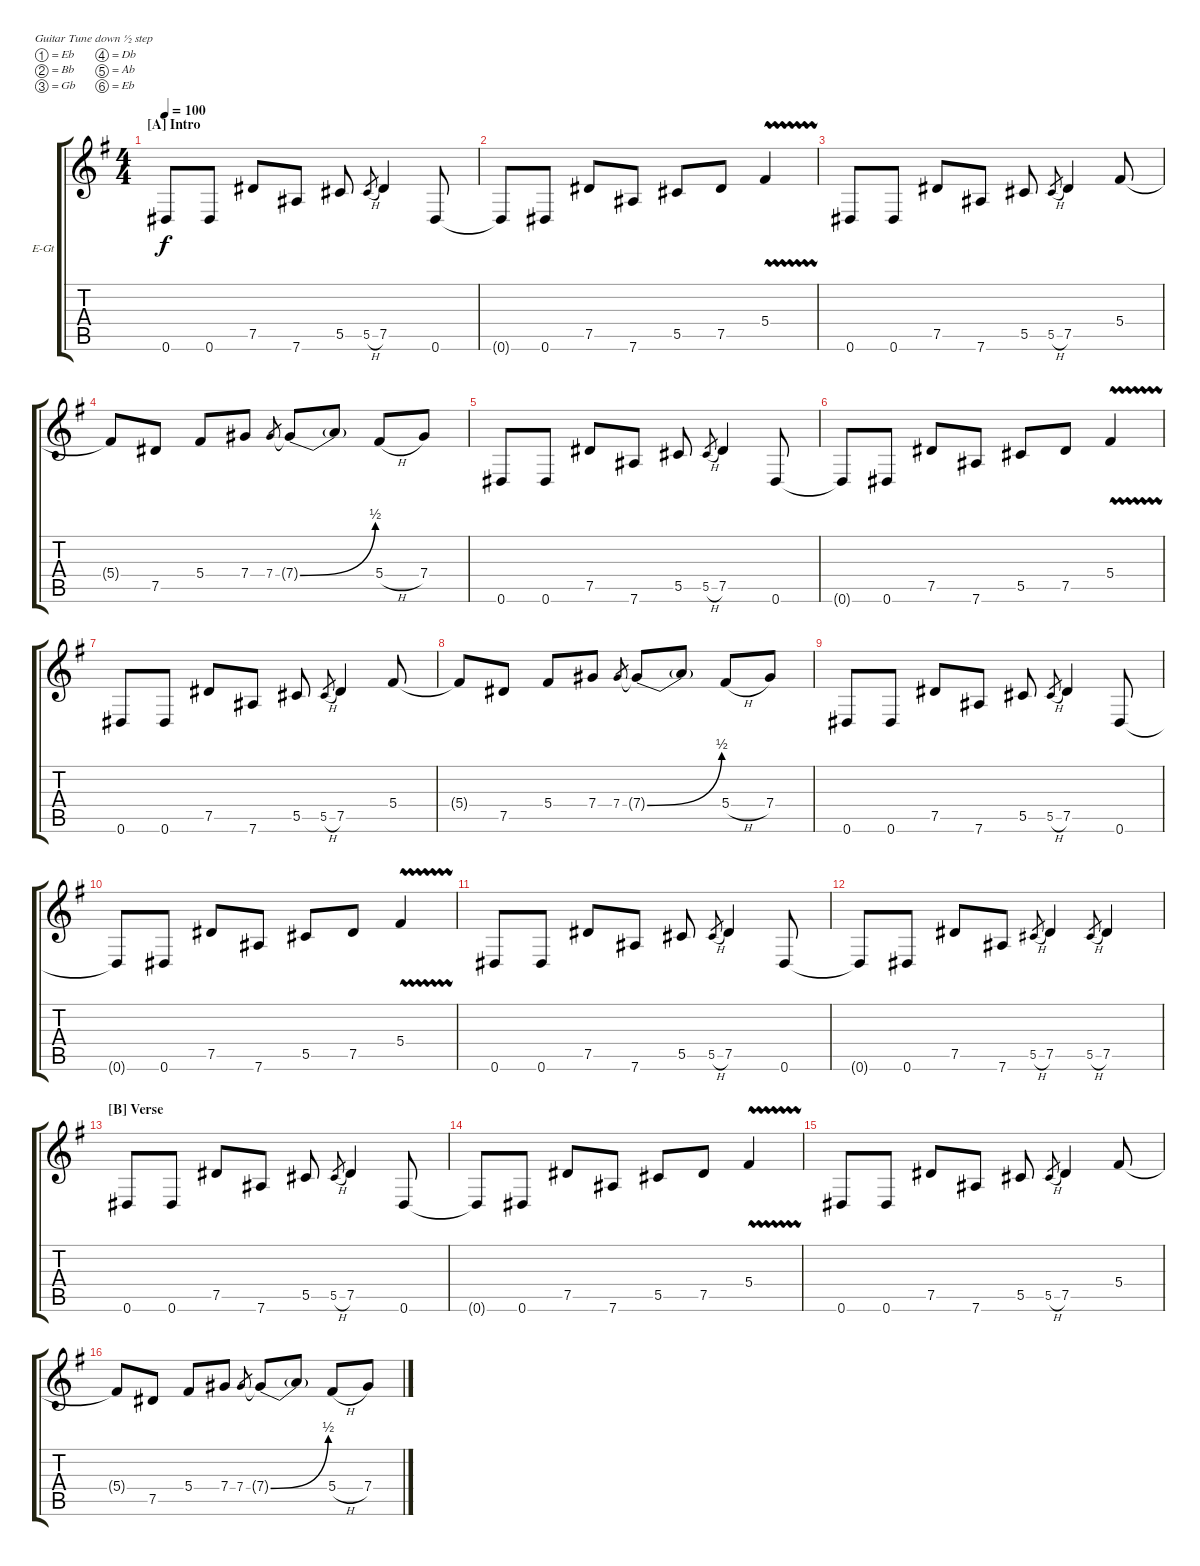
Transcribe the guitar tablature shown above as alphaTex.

\bracketExtendMode groupsimilarinstruments
\firstSystemTrackNameOrientation horizontal
\otherSystemsTrackNameOrientation horizontal
\track ("Gt 1" "E-Gt") {instrument distortionguitar}
\staff {score tabs}
\tuning (Eb4 Bb3 Gb3 Db3 Ab2 Eb2)
\ts (4 4)
\section ("A" "Intro")
\tempo 100
\clef g2
\scale
1.06936
\ks g
0.6.8{dy f instrument distortionguitar} 0.6.8 7.5.8 7.6.8 5.5.8 5.5{h}.8{gr} 7.5.4 0.6.8 |
\scale
0.930643 0.6{t}.8 0.6.8 7.5.8 7.6.8 5.5.8 7.5.8 5.4{vw}.4 |
\scale
1.03909 0.6.8 0.6.8 7.5.8 7.6.8 5.5.8 5.5{h}.8{gr} 7.5.4 5.4.8 |
\scale
0.960908 5.4{t}.8 7.5.8 5.4.8 7.4.8 7.4.8{gr} 7.4{be (bend 0 0 15.6 2) t}.8 7.4{t}.8 5.4{h}.8 7.4.8 |
\scale
1.03909 0.6.8 0.6.8 7.5.8 7.6.8 5.5.8 5.5{h}.8{gr} 7.5.4 0.6.8 |
\scale
0.960908 0.6{t}.8 0.6.8 7.5.8 7.6.8 5.5.8 7.5.8 5.4{vw}.4 |
\scale
1.03909 0.6.8 0.6.8 7.5.8 7.6.8 5.5.8 5.5{h}.8{gr} 7.5.4 5.4.8 |
\scale
0.960908 5.4{t}.8 7.5.8 5.4.8 7.4.8 7.4.8{gr} 7.4{be (bend 0 0 15.6 2) t}.8 7.4{t}.8 5.4{h}.8 7.4.8 |
\scale
1.03909 0.6.8 0.6.8 7.5.8 7.6.8 5.5.8 5.5{h}.8{gr} 7.5.4 0.6.8 |
\scale
0.960908 0.6{t}.8 0.6.8 7.5.8 7.6.8 5.5.8 7.5.8 5.4{vw}.4 |
\scale
1.03909 0.6.8 0.6.8 7.5.8 7.6.8 5.5.8 5.5{h}.8{gr} 7.5.4 0.6.8 |
\scale
0.960908 0.6{t}.8 0.6.8 7.5.8 7.6.8 5.5{h}.8{gr} 7.5.4 5.5{h}.8{gr} 7.5.4 |
\section ("B" "Verse")
\scale
1.03909 0.6.8 0.6.8 7.5.8 7.6.8 5.5.8 5.5{h}.8{gr} 7.5.4 0.6.8 |
\scale
0.960908 0.6{t}.8 0.6.8 7.5.8 7.6.8 5.5.8 7.5.8 5.4{vw}.4 |
\scale
1.03909 0.6.8 0.6.8 7.5.8 7.6.8 5.5.8 5.5{h}.8{gr} 7.5.4 5.4.8 |
\scale
0.960908 5.4{t}.8 7.5.8 5.4.8 7.4.8 7.4.8{gr} 7.4{be (bend 0 0 15.6 2) t}.8 7.4{t}.8 5.4{h}.8 7.4.8
